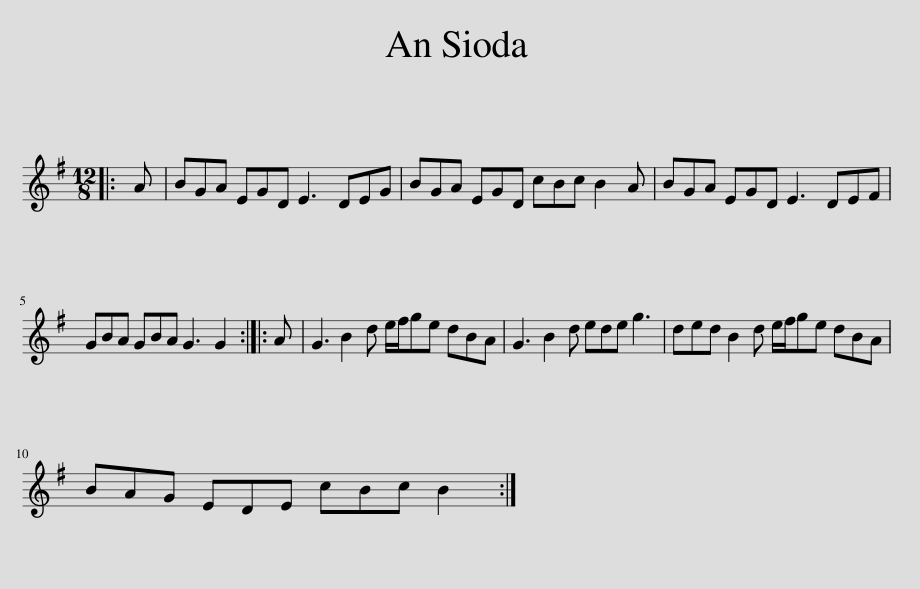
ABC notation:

X:1
L:1/8
M:12/8
I:linebreak $
K:G
V:1 treble
V:1
|: A | BGA EGD E3 DEG | BGA EGD cBc B2 A | BGA EGD E3 DEF |$ GBA GBA G3 G2 :: %5
 A | G3 B2 d e/f/ge dBA | G3 B2 d ede g3 | ded B2 d e/f/ge dBA |$ BAG EDE cBc B2 :| %10
